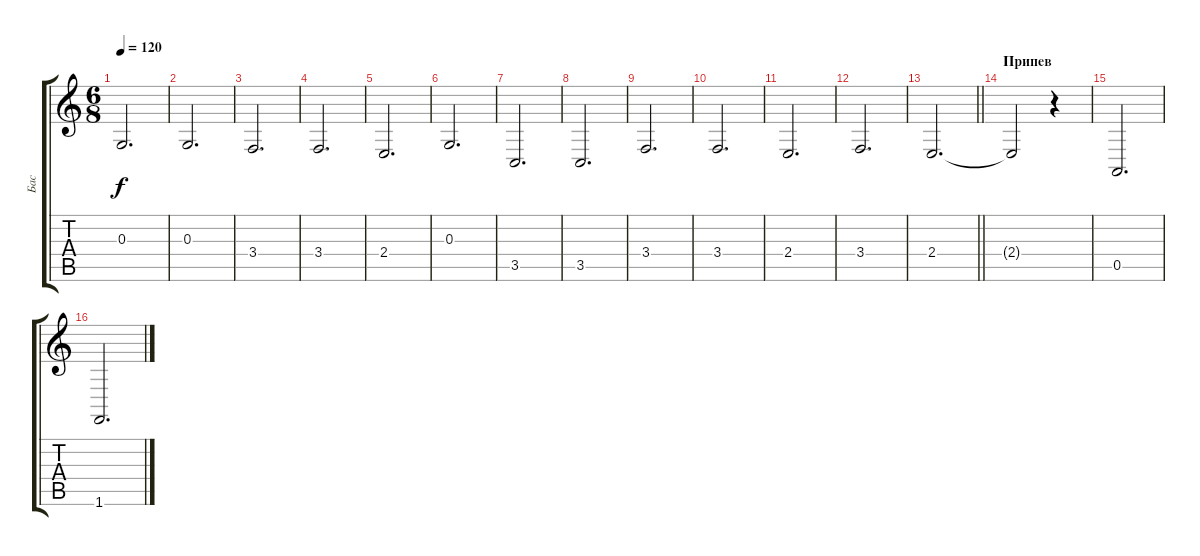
\track ("Бас" "Бас") {instrument stringensemble2}
\staff {score tabs}
\tuning (E4 B3 G3 D3 A2 E2) {hide}
\ts (6 8)
\tempo 120
\clef g2
\ks c
0.3.2{d dy f} |
0.3.2{d} |
3.4.2{d} |
3.4.2{d} |
2.4.2{d} |
0.3.2{d} |
3.5.2{d} |
3.5.2{d} |
3.4.2{d} |
3.4.2{d} |
2.4.2{d} |
3.4.2{d} |
\barLineRight lightlight
2.4.2{d} |
\section ("" "Припев")
2.4{t}.2 r.4 |
0.5.2{d} |
1.6.2{d}
